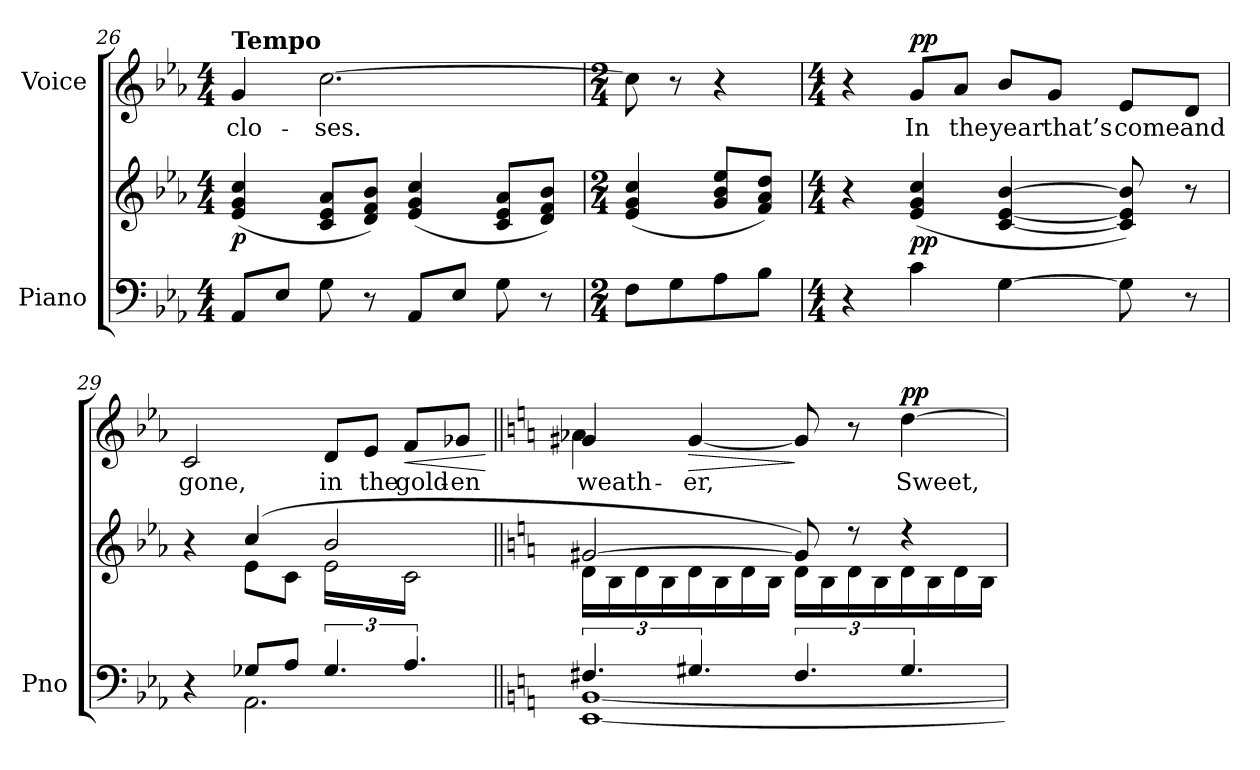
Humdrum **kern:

**kern	**kern	**dynam	**kern	**text	**dynam
*part2	*part2	*part2	*part1	*part1	*part1
*staff3	*staff2	*staff2/3	*staff1	*staff1	*staff1
*I"Piano	*	*	*I"Voice	*	*
*I'Pno	*	*	*	*	*
*clefF4	*clefG2	*	*clefG2	*	*
*k[b-e-a-]	*k[b-e-a-]	*	*k[b-e-a-]	*	*
*M4/4	*M4/4	*	*M4/4	*	*
=26	=26	=26	=26	=26	=26
!	!	!	!LO:TX:a:B:t=Tempo	!	!
!	!	!LO:DY:b	!	!	!
8AA-/L	(>4e-/ 4g/ 4cc/	p	4g/	clo-	.
8E-/J	.	.	.	.	.
8G\	8c/ 8e-/ 8a-/L	.	[2.cc\	-ses.	.
8r	8d/ 8f/ 8b-/J)	.	.	.	.
8AA-/L	(>4e-/ 4g/ 4cc/	.	.	.	.
8E-/J	.	.	.	.	.
8G\	8c/ 8e-/ 8a-/L	.	.	.	.
8r	8d/ 8f/ 8b-/J)	.	.	.	.
=27	=27	=27	=27	=27	=27
*M2/4	*M2/4	*	*M2/4	*	*
8F\L	(>4e-/ 4g/ 4cc/	.	8cc\]	.	.
8G\	.	.	8r	.	.
8A-\	8g/ 8b-/ 8ee-/L	.	4r	.	.
8B-\J	8f/ 8a-/ 8dd/J)	.	.	.	.
=28	=28	=28	=28	=28	=28
*M4/4	*M4/4	*	*M4/4	*	*
4r	4r	.	4r	.	.
!	!	!LO:DY:b	!	!	!LO:DY:a
4c\	(>4e-/ 4g/ 4cc/	pp	8g/L	In	pp
.	.	.	8a-/J	the	.
[4G\	[4c/ [4e-/ [4b-/	.	8b-/L	year	.
.	.	.	8g/J	that’s	.
8G\]	8c/] 8e-/] 8b-/])	.	8e-/L	come	.
8r	8r	.	8d/J	and	.
=29	=29	=29	=29	=29	=29
*^	*^	*	*	*	*
4r	4ryy	4r	4ryy	.	2c/	gone,	.
8G-X/L	2.AA-\	(4cc/	8e-\L	.	.	.	.
8A-/J	.	.	8c\J	.	.	.	.
*	*	*tremolo	*	*	*	*	*
6.G-/	.	2b-/	16e-\LL	.	8d/L	in	.
.	.	.	16c\	.	.	.	.
.	.	.	16e-\	.	8e-/J	the	.
.	.	.	16c\	.	.	.	.
!	!	!	!	!	!	!	!LO:HP:b
6.A-/	.	.	16e-\	.	8f/L	gold-	<
.	.	.	16c\	.	.	.	.
.	.	.	16e-\	.	8g-X/J	-en	.
.	.	.	16c\JJ	.	.	.	.
*v	*v	*	*	*	*	*	*
*	*v	*v	*	*	*	*
.	.	.	.	.	[
=30||	=30||	=30||	=30||	=30||	=30||
*k[]	*k[]	*	*k[]	*	*
*^	*^	*	*^	*	*
6.F#X/	[1EE [1BB	[2g#X/	16d\LL	.	4g#X/	4a-X	weath-	.
.	.	.	16B\	.	.	.	.	.
.	.	.	16d\	.	.	.	.	.
.	.	.	16B\	.	.	.	.	.
!	!	!	!	!	!	!	!	!LO:HP:b
6.G#X/	.	.	16d\	.	[4g#/	2.ryy	-er,	>
.	.	.	16B\	.	.	.	.	.
.	.	.	16d\	.	.	.	.	.
.	.	.	16B\JJ	.	.	.	.	.
6.F#/	.	8g#/])	16d\LL	.	8g#/]	.	.	]
.	.	.	16B\	.	.	.	.	.
.	.	8r	16d\	.	8r	.	.	.
.	.	.	16B\	.	.	.	.	.
!	!	!	!	!	!	!	!	!LO:DY:a
6.G#/	.	4r	16d\	.	[4dd\	.	Sweet,	pp
.	.	.	16B\	.	.	.	.	.
.	.	.	16d\	.	.	.	.	.
.	.	.	16B\JJ	.	.	.	.	.
*	*	*Xtremolo	*	*	*	*	*	*
.	.	.	.	.	.	.	.	.
.	.	.	.	.	.	.	.	.
.	.	.	.	.	.	.	.	.
.	.	.	.	.	.	.	.	.
*v	*v	*	*	*	*v	*v	*	*
*	*v	*v	*	*	*	*
=	=	=	=	=	=
*-	*-	*-	*-	*-	*-
